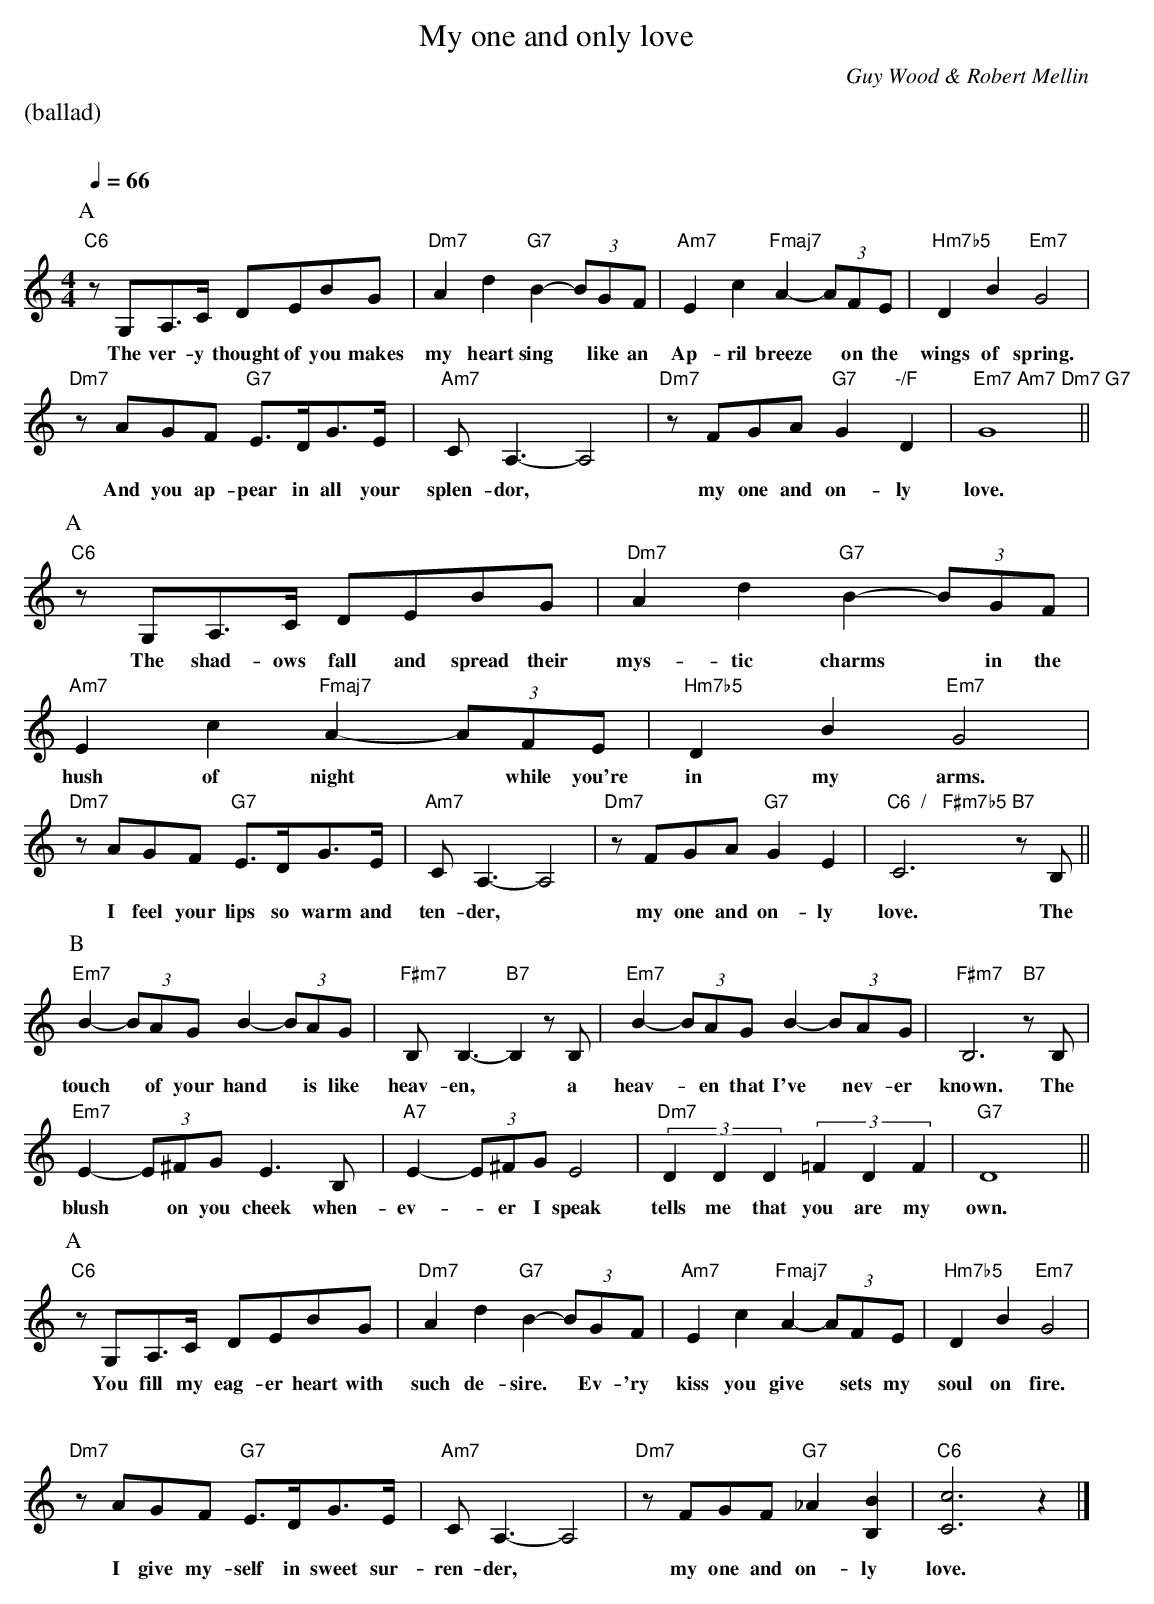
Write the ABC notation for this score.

X:1
T:My one and only love
M:4/4
L:1/8
C:Guy Wood & Robert Mellin
Q:1/4=66
K:C
%%text (ballad)
%%vskip 20
P:A
"C6"zG,A,>C DEBG | "Dm7"A2d2"G7"B2-(3BGF | "Am7"E2c2"Fmaj7"A2-(3AFE | "Hm7b5"D2B2"Em7"G4 |
w:The ver-y thought of you makes my heart sing * like an Ap-ril breeze * on the wings of spring.
"Dm7"zAGF "G7"E>DG>E | "Am7"CA,3-A,4 | "Dm7"zFGA "G7"G2"-/F"D2 | "Em7 Am7 Dm7 G7"G8 ||
w:And you ap-pear in all your splen-dor, * my one and on-ly love.
P:A
"C6"zG,A,>C DEBG | "Dm7"A2d2"G7"B2-(3BGF | "Am7"E2c2"Fmaj7"A2-(3AFE | "Hm7b5"D2B2"Em7"G4 |
w:The shad-ows fall and spread their mys-tic charms * in the hush of night * while you're in my arms.
"Dm7"zAGF "G7"E>DG>E | "Am7"CA,3-A,4 | "Dm7"zFGA "G7"G2E2 | "C6  /   F#m7b5"C6"B7"zB, ||
w:I feel your lips so warm and ten-der, * my one and on-ly love. The
P:B
"Em7"B2-(3BAG B2-(3BAG | "F#m7"B,B,3-"B7"B,2zB,| "Em7"B2-(3BAG B2-(3BAG | "F#m7    B7"B,6 zB,|
w:touch * of your hand * is like heav-en, * a heav-* en that I've * nev-er known. The
"Em7"E2-(3E^FG E3B, | "A7"E2-(3E^FG E4| "Dm7"(3D2D2D2 (3=F2D2F2 | "G7"D8 ||
w:blush * on you cheek when-ev- * er I speak tells me that you are my own.
P:A
"C6"zG,A,>C DEBG | "Dm7"A2d2"G7"B2-(3BGF | "Am7"E2c2"Fmaj7"A2-(3AFE | "Hm7b5"D2B2"Em7"G4 |
w:You fill my eag-er heart with such de-sire. * Ev-'ry kiss you give * sets my soul on fire.
"Dm7"zAGF "G7"E>DG>E | "Am7"CA,3-A,4 | "Dm7"zFGF "G7"_A2 [B2B,2] | "C6"[C6c6] z2 |]
w:I give my-self in sweet sur-ren-der, * my one and on-ly love.
